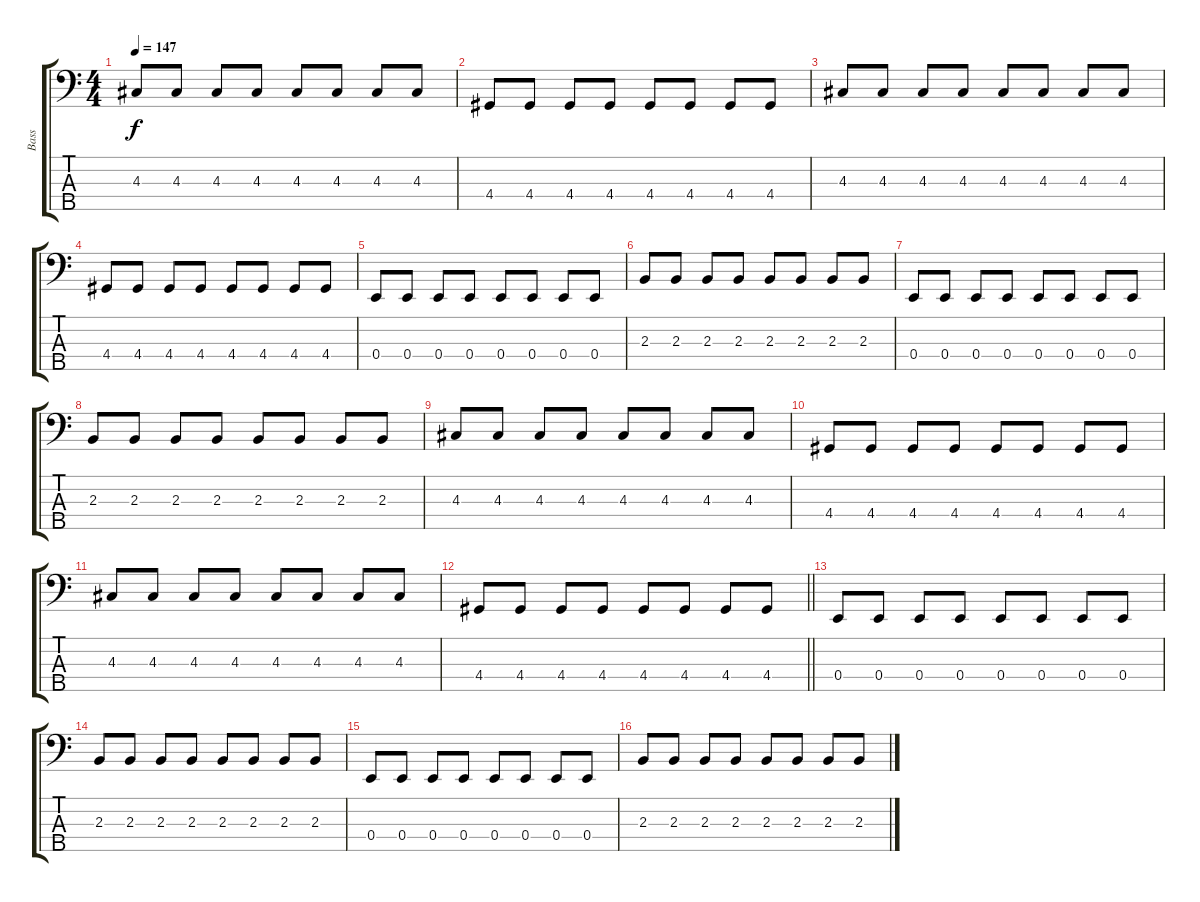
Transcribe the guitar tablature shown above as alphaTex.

\track ("Bass" "Bass") {instrument electricbasspick}
\staff {score tabs}
\tuning (G2 D2 A1 E1 B0) {hide}
\ts (4 4)
\tempo 147
\clef f4
\ks c
4.3.8{dy f} 4.3.8 4.3.8 4.3.8 4.3.8 4.3.8 4.3.8 4.3.8 |
4.4.8 4.4.8 4.4.8 4.4.8 4.4.8 4.4.8 4.4.8 4.4.8 |
4.3.8 4.3.8 4.3.8 4.3.8 4.3.8 4.3.8 4.3.8 4.3.8 |
4.4.8 4.4.8 4.4.8 4.4.8 4.4.8 4.4.8 4.4.8 4.4.8 |
0.4.8 0.4.8 0.4.8 0.4.8 0.4.8 0.4.8 0.4.8 0.4.8 |
2.3.8 2.3.8 2.3.8 2.3.8 2.3.8 2.3.8 2.3.8 2.3.8 |
0.4.8 0.4.8 0.4.8 0.4.8 0.4.8 0.4.8 0.4.8 0.4.8 |
2.3.8 2.3.8 2.3.8 2.3.8 2.3.8 2.3.8 2.3.8 2.3.8 |
4.3.8 4.3.8 4.3.8 4.3.8 4.3.8 4.3.8 4.3.8 4.3.8 |
4.4.8 4.4.8 4.4.8 4.4.8 4.4.8 4.4.8 4.4.8 4.4.8 |
4.3.8 4.3.8 4.3.8 4.3.8 4.3.8 4.3.8 4.3.8 4.3.8 |
\barLineRight lightlight
4.4.8 4.4.8 4.4.8 4.4.8 4.4.8 4.4.8 4.4.8 4.4.8 |
\section ("" "")
0.4.8 0.4.8 0.4.8 0.4.8 0.4.8 0.4.8 0.4.8 0.4.8 |
2.3.8 2.3.8 2.3.8 2.3.8 2.3.8 2.3.8 2.3.8 2.3.8 |
0.4.8 0.4.8 0.4.8 0.4.8 0.4.8 0.4.8 0.4.8 0.4.8 |
2.3.8 2.3.8 2.3.8 2.3.8 2.3.8 2.3.8 2.3.8 2.3.8
